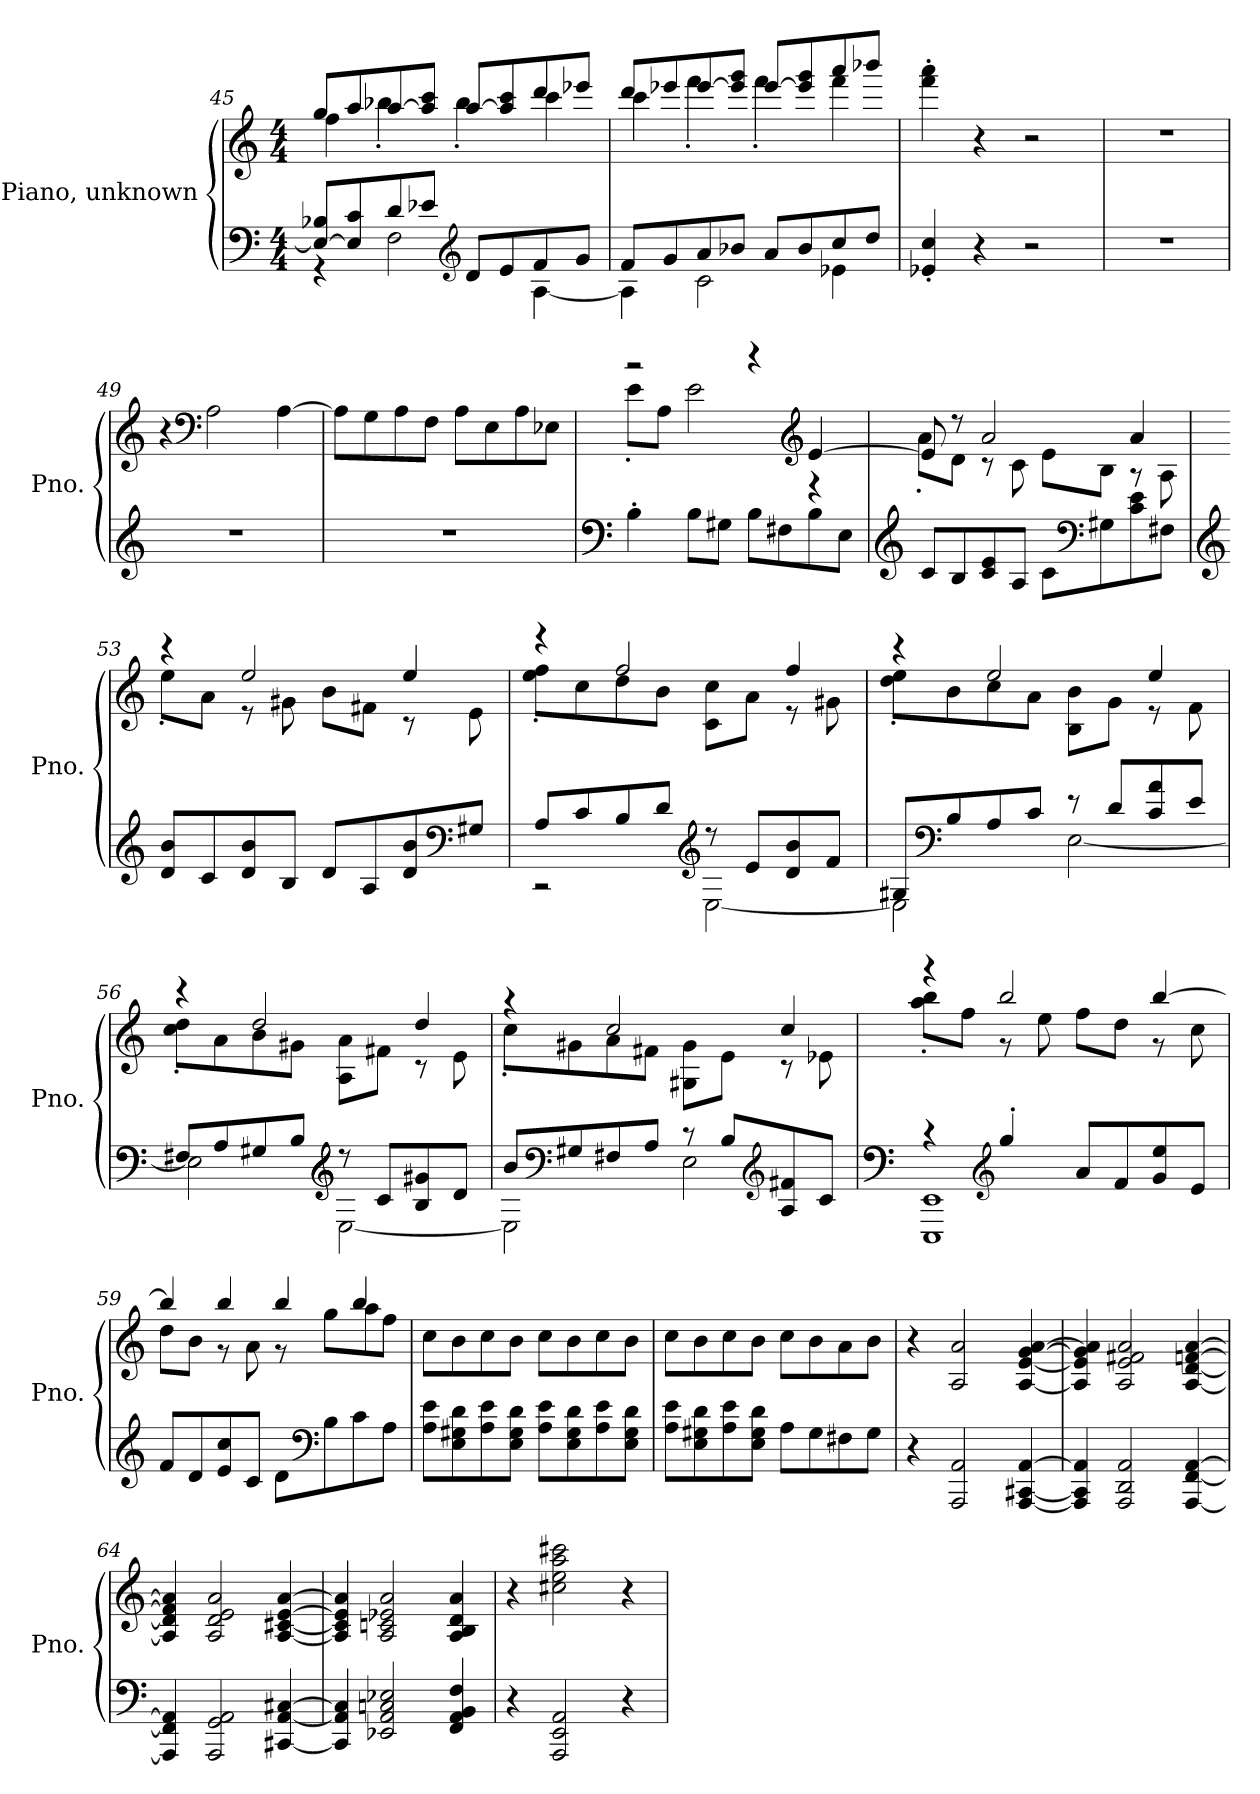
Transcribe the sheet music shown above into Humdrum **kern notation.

**kern	**kern
*part1	*part1
*staff2	*staff1
*I"Piano, unknown	*
*I'Pno.	*
*clefF4	*clefG2
*k[]	*k[]
*M4/4	*M4/4
=45	=45
*^	*^
8E-/_ 8B-X/L	4r	8gg/L	4ff\
8E-/] 8c/	.	8aa/	.
8d/	2F\	[8aa/	4bb-X'\
8e-X/J	.	8aa/] 8ccc/J	.
*clefG2	*	*	*
8d/L	.	[8aa/L	4bb-'\
8e-/	.	8aa/] 8ccc/	.
8f/	[4A\	8ddd/	4ccc\
8g/J	.	8eee-X/J	.
=46	=46	=46	=46
8f/L	4A\]	8ddd/L	4ccc\
8g/	.	8eee-X/	.
8a/	2c\	[8eee-/	4fff'\
8b-X/J	.	8eee-/] 8ggg/J	.
8a/L	.	[8eee-/L	4fff'\
8b-/	.	8eee-/] 8ggg/	.
8cc/	4e-X\	8aaa/	4fff\
8dd/J	.	8bbb-X/J	.
*v	*v	*	*
*	*v	*v
=47	=47
4e-X/' 4cc/'	4fff\' 4aaa\'
4r	4r
2r	2r
!!LO:PB:g=z
=48	=48
1r	1r
=49	=49
1r	4r
*	*clefF4
.	2A\
.	[4A\
=50	=50
1r	8A\L]
.	8G\
.	8A\
.	8F\J
.	8A\L
.	8E\
.	8A\
.	8E-X\J
=51	=51
*clefF4	*
*	*^
4B'\	2r	8e'\L
.	.	8A\J
8B\L	.	2e\
8G#X\J	.	.
8B\L	4r	.
8F#X\	.	.
*	*clefG2	*
8B\	[4e/	4r
8E\J	.	.
=52	=52	=52
*clefG2	*	*
8c/L	8e/]	8a'\L
8B/	8r	8d\J
8c/ 8e/	2a/	8r
8A/J	.	8c\
8c\L	.	8e\L
*clefF4	*	*
8G#X\	.	8B\J
8c\ 8e\	4a/	8r
8F#X\J	.	8A\
!!LO:LB:g=z	!!
=53	=53	=53
*clefG2	*	*
8d/ 8b/L	4r	8ee'\L
8c/	.	8a\J
8d/ 8b/	2ee/	8r
8B/J	.	8g#X\
8d/L	.	8b\L
8A/	.	8f#X\J
8d/ 8b/	4ee/	8r
*clefF4	*	*
8G#X/J	.	8e\
=54	=54	=54
*^	*	*
8A/L	2r	4r	8ee\' 8ff\'L
8c/	.	.	8cc\
8B/	.	2ff/	8dd\
8d/J	.	.	8b\J
*clefG2	*	*	*
8r	[2E\	.	8c\ 8cc\L
8e/L	.	.	8a\J
8d/ 8b/	.	4ff/	8r
8f/J	.	.	8g#X\
=55	=55	=55	=55
8G#X/L	2E\]	4r	8dd\' 8ee\'L
*clefF4	*	*	*
8B/	.	.	8b\
8A/	.	2ee/	8cc\
8c/J	.	.	8a\J
8r	[2E\	.	8B\ 8b\L
8d/L	.	.	8g\J
8c/ 8a/	.	4ee/	8r
8e/J	.	.	8f\
!!LO:LB:g=z	!!
=56	=56	=56	=56
8F#X/L	2E\]	4r	8cc\' 8dd\'L
8A/	.	.	8a\
8G#X/	.	2dd/	8b\
8B/J	.	.	8g#X\J
*clefG2	*	*	*
8r	[2E\	.	8A\ 8a\L
8c/L	.	.	8f#X\J
8B/ 8g#X/	.	4dd/	8r
8d/J	.	.	8e\
=57	=57	=57	=57
8b/L	2E\]	4r	8cc'\L
*clefF4	*	*	*
8G#X/	.	.	8g#X\
8F#X/	.	2cc/	8a\
8A/J	.	.	8f#X\J
8r	2E\	.	8G#X\ 8g#\L
8B/L	.	.	8e\J
*clefG2	*	*	*
8A/ 8f#X/	.	4cc/	8r
8c/J	.	.	8e-X\
=58	=58	=58	=58
*clefF4	*	*	*
4r	1EEE 1EE	4r	8aa\' 8bb\'L
.	.	.	8ff\J
*clefG2	*	*	*
4gg'/	.	2bb/	8r
.	.	.	8ee\
8a/L	.	.	8ff\L
8f/	.	.	8dd\J
8g/ 8ee/	.	[4bb/	8r
8e/J	.	.	8cc\
*v	*v	*	*
!!LO:LB:g=z	!!
=59	=59	=59
8f/L	4bb/]	8dd\L
8d/	.	8b\J
8e/ 8cc/	4bb/	8r
8c/J	.	8a\
8d\L	4bb/	8r
*clefF4	*	*
8B\	.	8gg\L
8c\	4bb/	8aa\
8A\J	.	8ff\J
*	*v	*v
=60	=60
8A\ 8e\L	8cc\L
8E\ 8G#X\ 8d\	8b\
8A\ 8e\	8cc\
8E\ 8G#\ 8d\J	8b\J
8A\ 8e\L	8cc\L
8E\ 8G#\ 8d\	8b\
8A\ 8e\	8cc\
8E\ 8G#\ 8d\J	8b\J
=61	=61
8A\ 8e\L	8cc\L
8E\ 8G#X\ 8d\	8b\
8A\ 8e\	8cc\
8E\ 8G#\ 8d\J	8b\J
8A\L	8cc\L
8G#\	8b\
8F#X\	8a\
8G#\J	8b\J
=62	=62
4r	4r
2AAA/ 2AA/	2A/ 2a/
[4AAA/ [4CC#X/ [4AA/	[4A/ [4e/ [4g/ [4a/
=63	=63
4AAA/] 4CC#/] 4AA/]	4A/] 4e/] 4g/] 4a/]
2AAA/ 2DD/ 2AA/	2A/ 2e/ 2f#X/ 2a/
[4AAA/ [4FF/ [4AA/	[4A/ [4d/ [4fn/ [4a/
!!LO:LB:g=z
=64	=64
4AAA/] 4FF/] 4AA/]	4A/] 4d/] 4f/] 4a/]
2AAA/ 2GG/ 2AA/	2A/ 2d/ 2e/ 2a/
[4CC#X/ [4AA/ [4C#X/	[4A/ [4c#X/ [4e/ [4a/
=65	=65
4CC#/] 4AA/] 4C#/]	4A/] 4c#/] 4e/] 4a/]
2EE-X/ 2AA/ 2Cn/ 2E-X/	2A/ 2cn/ 2e-X/ 2a/
4FF/ 4AA/ 4BB/ 4F/	4A/ 4B/ 4d/ 4a/
=66	=66
4r	4r
2AAA/ 2EE/ 2AA/	2cc#X\ 2ee\ 2aa\ 2ccc#X\
4r	4r
=	=
*-	*-
